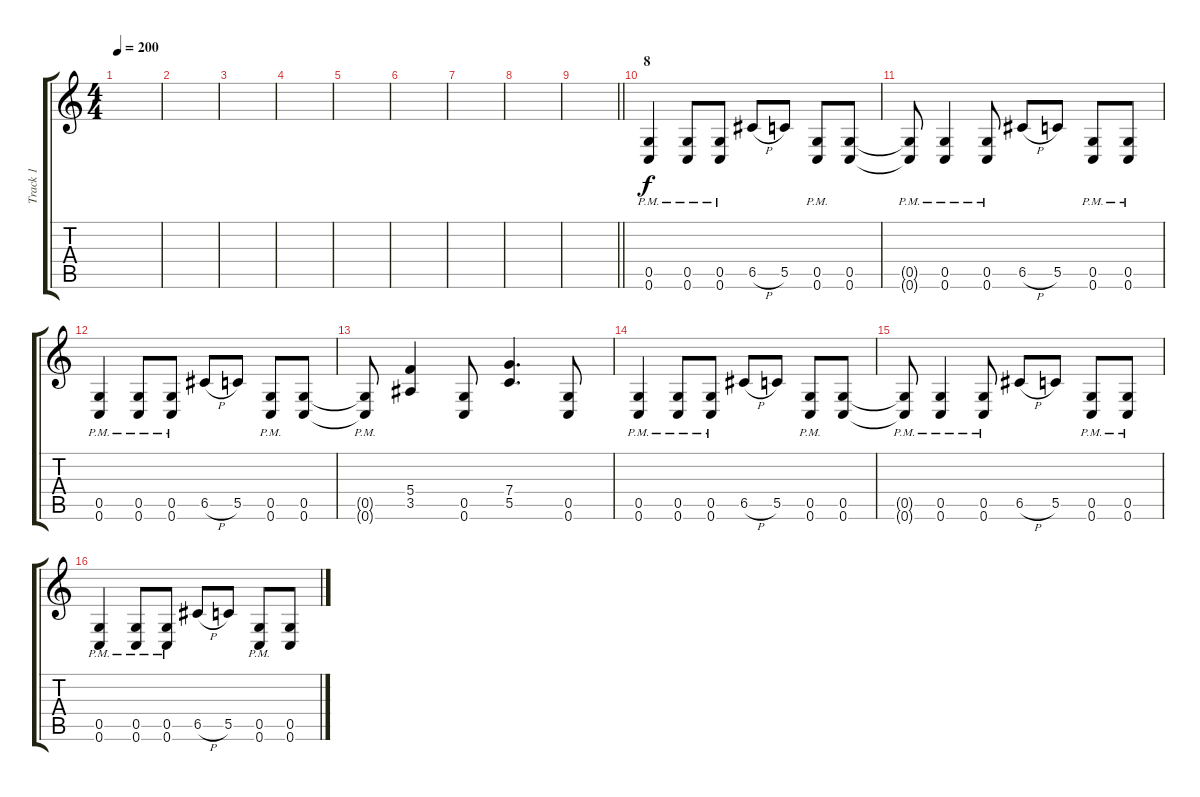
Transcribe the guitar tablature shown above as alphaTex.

\track ("Track 1" "Track 1") {instrument distortionguitar}
\staff {score tabs}
\tuning (D4 A3 F3 C3 G2 C2) {hide}
\ts (4 4)
\tempo 200
\clef g2
\ks c
|
|
|
|
|
|
|
|
\barLineRight lightlight
|
\section ("" "8")
(0.5{pm} 0.6{pm}).4 (0.5{pm} 0.6{pm}).8 (0.5{pm} 0.6{pm}).8 6.5{h}.8 5.5.8 (0.5{pm} 0.6{pm}).8 (0.5 0.6).8 |
(0.5{pm t} 0.6{pm t}).8 (0.5{pm} 0.6{pm}).4 (0.5{pm} 0.6{pm}).8 6.5{h}.8 5.5.8 (0.5{pm} 0.6{pm}).8 (0.5{pm} 0.6{pm}).8 |
(0.5{pm} 0.6{pm}).4 (0.5{pm} 0.6{pm}).8 (0.5{pm} 0.6{pm}).8 6.5{h}.8 5.5.8 (0.5{pm} 0.6{pm}).8 (0.5 0.6).8 |
(0.5{pm t} 0.6{pm t}).8 (5.4 3.5).4 (0.5 0.6).8 (7.4 5.5).4{d} (0.5 0.6).8 |
(0.5{pm} 0.6{pm}).4 (0.5{pm} 0.6{pm}).8 (0.5{pm} 0.6{pm}).8 6.5{h}.8 5.5.8 (0.5{pm} 0.6{pm}).8 (0.5 0.6).8 |
(0.5{pm t} 0.6{pm t}).8 (0.5{pm} 0.6{pm}).4 (0.5{pm} 0.6{pm}).8 6.5{h}.8 5.5.8 (0.5{pm} 0.6{pm}).8 (0.5{pm} 0.6{pm}).8 |
(0.5{pm} 0.6{pm}).4 (0.5{pm} 0.6{pm}).8 (0.5{pm} 0.6{pm}).8 6.5{h}.8 5.5.8 (0.5{pm} 0.6{pm}).8 (0.5 0.6).8
